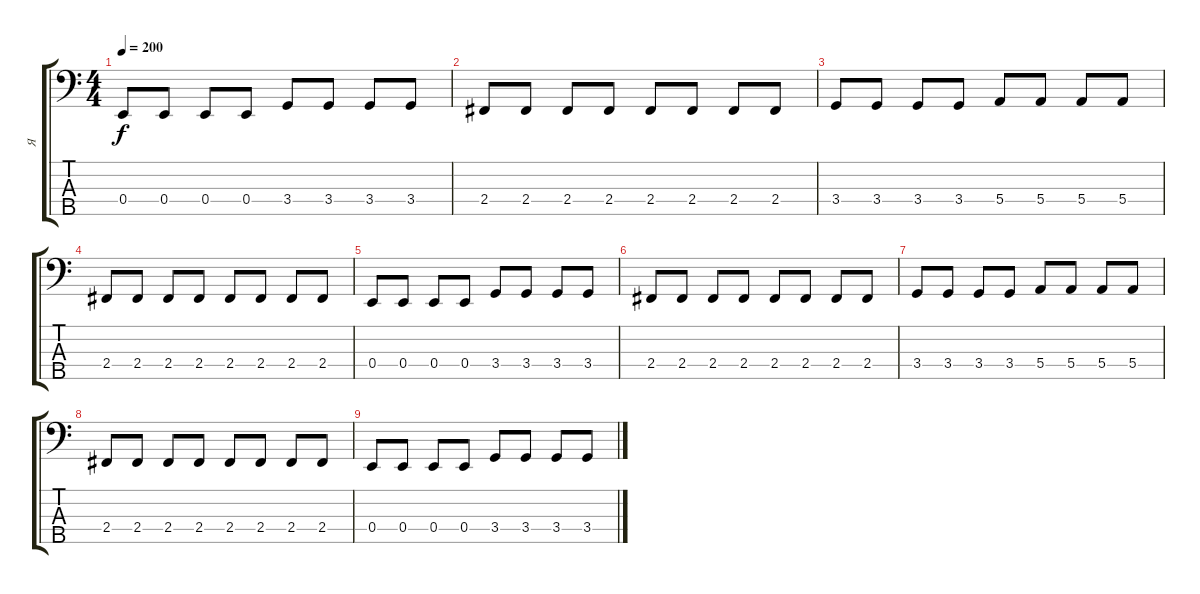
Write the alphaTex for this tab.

\track ("Я" "Я") {instrument electricbassfinger}
\staff {score tabs}
\tuning (G2 D2 A1 E1 B0) {hide}
\ts (4 4)
\tempo 200
\clef f4
\ks c
0.4.8{dy f} 0.4.8 0.4.8 0.4.8 3.4.8 3.4.8 3.4.8 3.4.8 |
2.4.8 2.4.8 2.4.8 2.4.8 2.4.8 2.4.8 2.4.8 2.4.8 |
3.4.8 3.4.8 3.4.8 3.4.8 5.4.8 5.4.8 5.4.8 5.4.8 |
2.4.8 2.4.8 2.4.8 2.4.8 2.4.8 2.4.8 2.4.8 2.4.8 |
0.4.8 0.4.8 0.4.8 0.4.8 3.4.8 3.4.8 3.4.8 3.4.8 |
2.4.8 2.4.8 2.4.8 2.4.8 2.4.8 2.4.8 2.4.8 2.4.8 |
3.4.8 3.4.8 3.4.8 3.4.8 5.4.8 5.4.8 5.4.8 5.4.8 |
2.4.8 2.4.8 2.4.8 2.4.8 2.4.8 2.4.8 2.4.8 2.4.8 |
0.4.8 0.4.8 0.4.8 0.4.8 3.4.8 3.4.8 3.4.8 3.4.8
